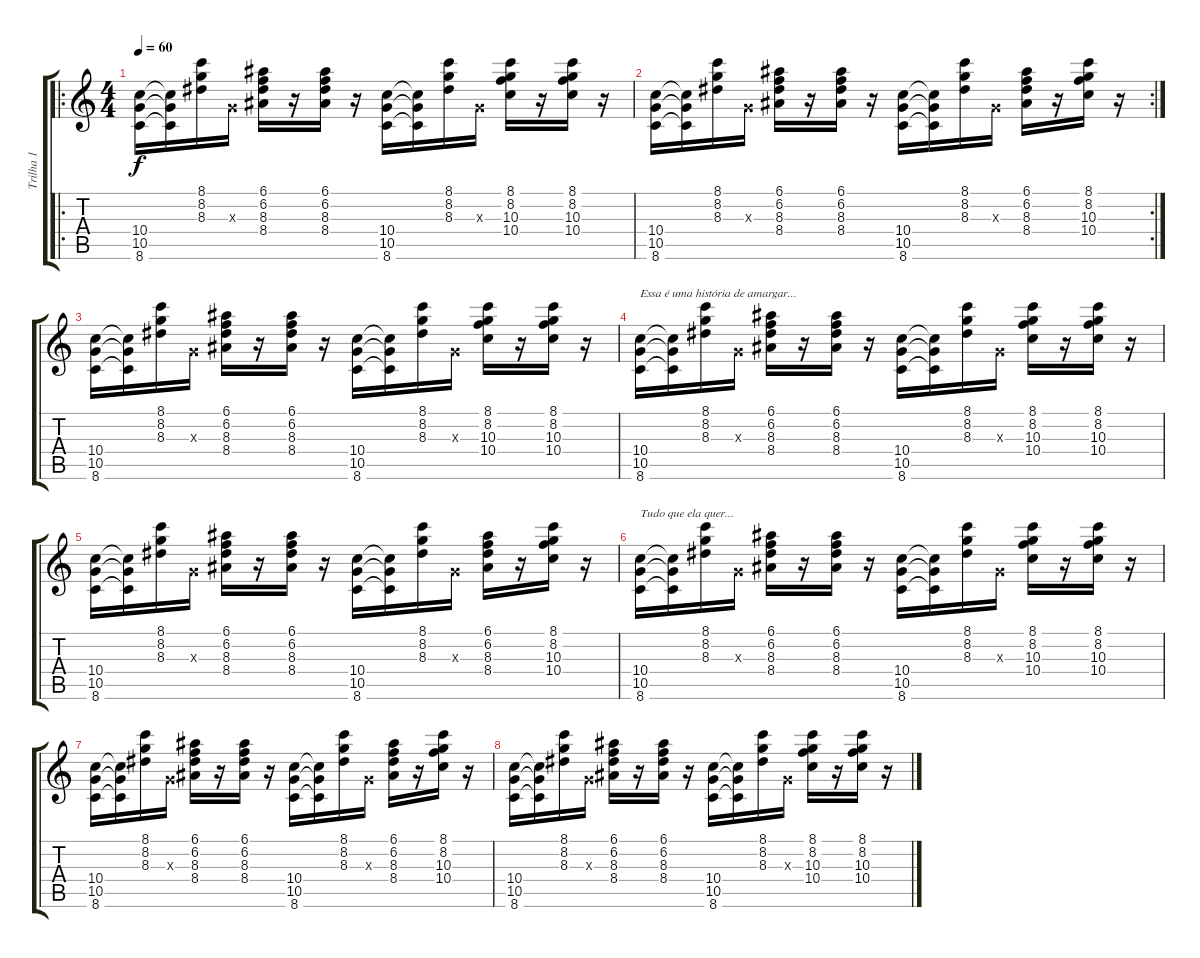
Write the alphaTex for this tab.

\track ("Trilha 1" "Trilha 1") {instrument acousticguitarnylon}
\staff {score tabs}
\tuning (E4 B3 G3 D3 A2 E2) {hide}
\ro
\ts (4 4)
\tempo 60
\clef g2
\ks c
(10.4 10.5 8.6).16{dy f instrument acousticguitarnylon} (10.4{t} 10.5{t} 8.6{t}).16 (8.1 8.2 8.3).16 0.3{x}.16 (6.1 6.2 8.3 8.4).16 r.16 (6.1 6.2 8.3 8.4).16 r.16 (10.4 10.5 8.6).16 (10.4{t} 10.5{t} 8.6{t}).16 (8.1 8.2 8.3).16 0.3{x}.16 (8.1 8.2 10.3 10.4).16 r.16 (8.1 8.2 10.3 10.4).16 r.16 |
\rc 2
(10.4 10.5 8.6).16 (10.4{t} 10.5{t} 8.6{t}).16 (8.1 8.2 8.3).16 0.3{x}.16 (6.1 6.2 8.3 8.4).16 r.16 (6.1 6.2 8.3 8.4).16 r.16 (10.4 10.5 8.6).16 (10.4{t} 10.5{t} 8.6{t}).16 (8.1 8.2 8.3).16 0.3{x}.16 (6.1 6.2 8.3 8.4).16 r.16 (8.1 8.2 10.3 10.4).16 r.16 |
(10.4 10.5 8.6).16 (10.4{t} 10.5{t} 8.6{t}).16 (8.1 8.2 8.3).16 0.3{x}.16 (6.1 6.2 8.3 8.4).16 r.16 (6.1 6.2 8.3 8.4).16 r.16 (10.4 10.5 8.6).16 (10.4{t} 10.5{t} 8.6{t}).16 (8.1 8.2 8.3).16 0.3{x}.16 (8.1 8.2 10.3 10.4).16 r.16 (8.1 8.2 10.3 10.4).16 r.16 |
(10.4 10.5 8.6).16{txt "Essa é uma história de amargar..."} (10.4{t} 10.5{t} 8.6{t}).16 (8.1 8.2 8.3).16 0.3{x}.16 (6.1 6.2 8.3 8.4).16 r.16 (6.1 6.2 8.3 8.4).16 r.16 (10.4 10.5 8.6).16 (10.4{t} 10.5{t} 8.6{t}).16 (8.1 8.2 8.3).16 0.3{x}.16 (8.1 8.2 10.3 10.4).16 r.16 (8.1 8.2 10.3 10.4).16 r.16 |
(10.4 10.5 8.6).16 (10.4{t} 10.5{t} 8.6{t}).16 (8.1 8.2 8.3).16 0.3{x}.16 (6.1 6.2 8.3 8.4).16 r.16 (6.1 6.2 8.3 8.4).16 r.16 (10.4 10.5 8.6).16 (10.4{t} 10.5{t} 8.6{t}).16 (8.1 8.2 8.3).16 0.3{x}.16 (6.1 6.2 8.3 8.4).16 r.16 (8.1 8.2 10.3 10.4).16 r.16 |
(10.4 10.5 8.6).16{txt "Tudo que ela quer..."} (10.4{t} 10.5{t} 8.6{t}).16 (8.1 8.2 8.3).16 0.3{x}.16 (6.1 6.2 8.3 8.4).16 r.16 (6.1 6.2 8.3 8.4).16 r.16 (10.4 10.5 8.6).16 (10.4{t} 10.5{t} 8.6{t}).16 (8.1 8.2 8.3).16 0.3{x}.16 (8.1 8.2 10.3 10.4).16 r.16 (8.1 8.2 10.3 10.4).16 r.16 |
(10.4 10.5 8.6).16 (10.4{t} 10.5{t} 8.6{t}).16 (8.1 8.2 8.3).16 0.3{x}.16 (6.1 6.2 8.3 8.4).16 r.16 (6.1 6.2 8.3 8.4).16 r.16 (10.4 10.5 8.6).16 (10.4{t} 10.5{t} 8.6{t}).16 (8.1 8.2 8.3).16 0.3{x}.16 (6.1 6.2 8.3 8.4).16 r.16 (8.1 8.2 10.3 10.4).16 r.16 |
(10.4 10.5 8.6).16 (10.4{t} 10.5{t} 8.6{t}).16 (8.1 8.2 8.3).16 0.3{x}.16 (6.1 6.2 8.3 8.4).16 r.16 (6.1 6.2 8.3 8.4).16 r.16 (10.4 10.5 8.6).16 (10.4{t} 10.5{t} 8.6{t}).16 (8.1 8.2 8.3).16 0.3{x}.16 (8.1 8.2 10.3 10.4).16 r.16 (8.1 8.2 10.3 10.4).16 r.16
